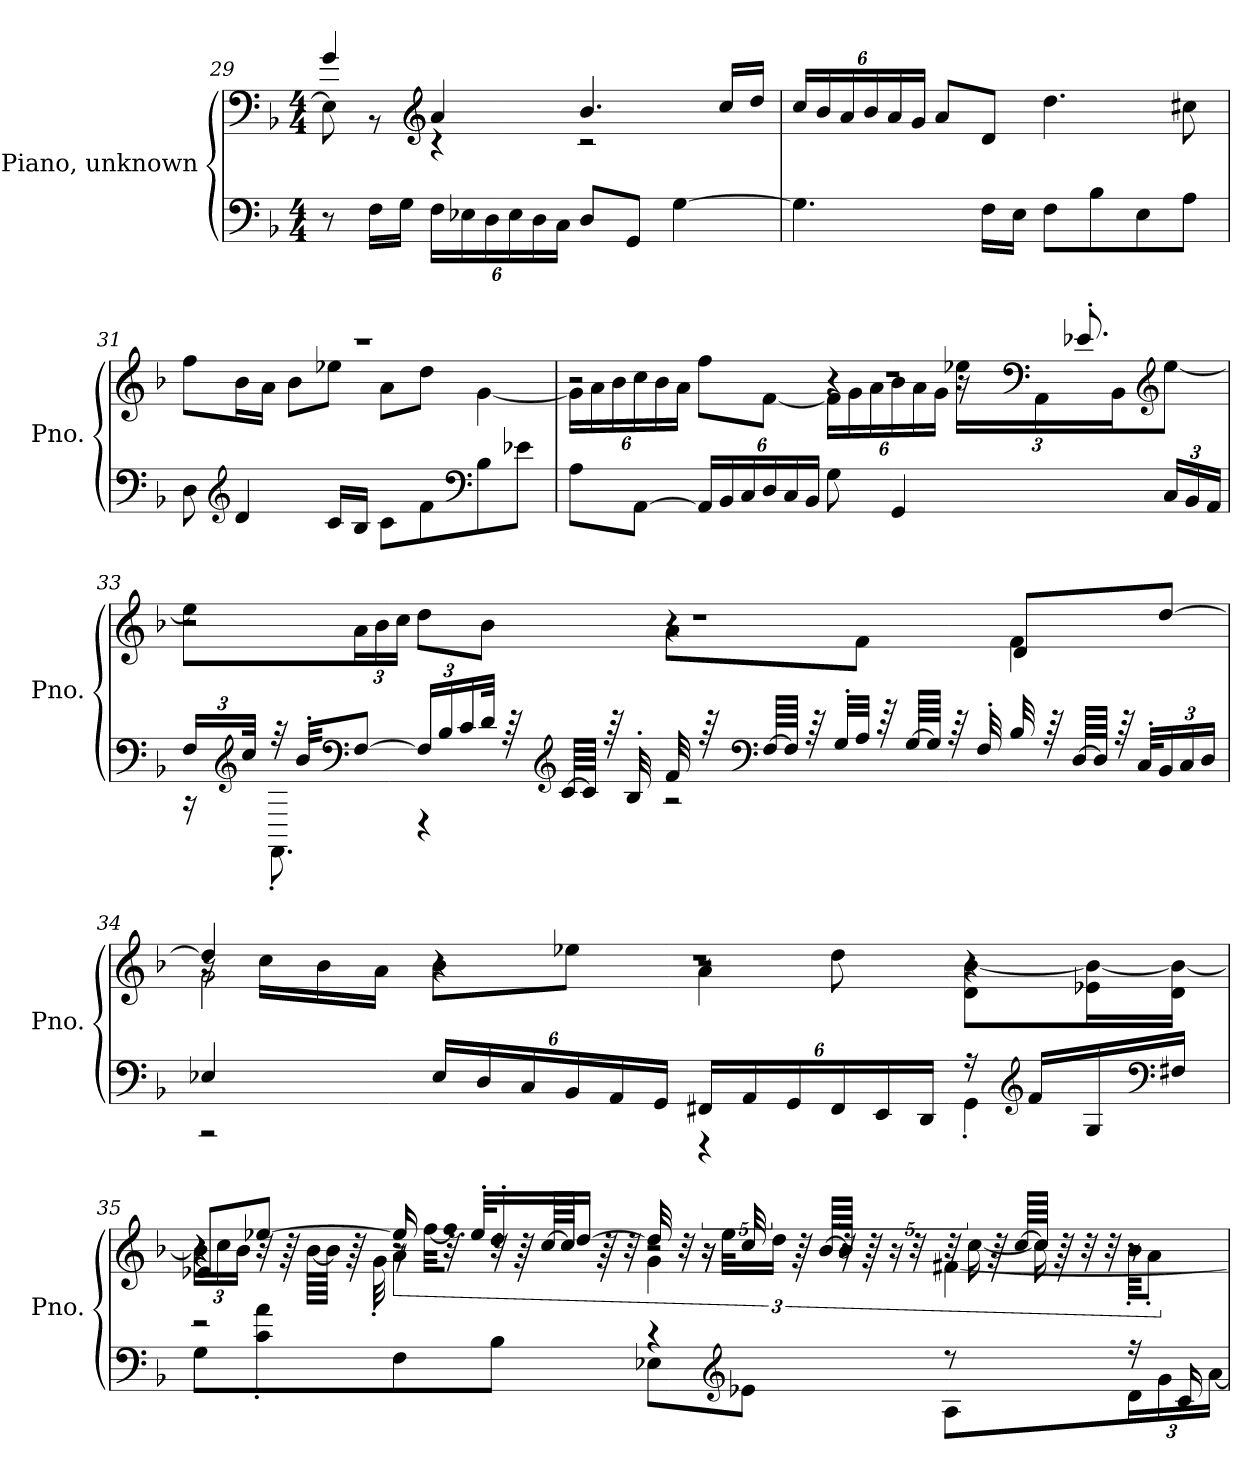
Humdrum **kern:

**kern	**kern
*part1	*part1
*staff2	*staff1
*I"Piano, unknown	*
*I'Pno.	*
*clefF4	*clefF4
*k[b-]	*k[b-]
*M4/4	*M4/4
=29	=29
*	*^
8r	4g/	8E-\]
16F\LL	.	8r
16G\JJ	.	.
*	*clefG2	*
*Xbrackettup	*	*
24F\LL	4a/	4r
24E-X\	.	.
24D\	.	.
24E-\	.	.
24D\	.	.
24C\JJ	.	.
8D/L	4.b-/	2r
8GG/J	.	.
[4G\	.	.
.	16cc/LL	.
.	16dd/JJ	.
*	*v	*v
=30	=30
*	*Xbrackettup
4.G\]	24cc/LL
.	24b-/
.	24a/
.	24b-/
.	24a/
.	24g/JJ
.	8a/L
16F\LL	8d/J
16E\JJ	.
8F\L	4.dd\
8B-\	.
8E\	.
8A\J	8cc#X\
!!LO:LB:g=z
=31	=31
*	*^
8D\	1r	8ff\L
*clefG2	*	*
4d/	.	16b-\L
.	.	16a\JJ
.	.	8b-\L
16c/LL	.	8ee-X\J
16B-/JJ	.	.
8c\L	.	8a\L
8f\	.	8dd\J
*clefF4	*	*
8B-\	.	[4g\
8e-X\J	.	.
=32	=32	=32
*	*	*^
8A\L	1r	24g\LL]	2r
.	.	24a\	.
.	.	24b-\	.
[8AA\J	.	24cc\	.
.	.	24b-\	.
.	.	24a\JJ	.
24AA/LL]	.	8ff\L	.
24BB-/	.	.	.
24C/	.	.	.
24D/	.	[8f\J	.
24C/	.	.	.
24BB-/JJ	.	.	.
8G\	.	24f\LL]	4r
.	.	24g\	.
.	.	24a\	.
4GG/	.	24b-\	.
.	.	24a\	.
.	.	24g\JJ	.
.	.	24ee-X\LL	16r
*	*clefF4	*	*
.	.	24AA\	.
.	.	.	8.e-X'/
.	.	24BB-\J	.
*	*clefG2	*	*
24C/LL	.	[8ee-\J	.
24BB-/	.	.	.
24AA/JJ	.	.	.
!!LO:PB:g=z	!!	!!
=33	=33	=33	=33
*^	*	*	*
24F/LL	16r	1r	8ee-\L]	2r
*clefG2	*	*	*	*
48cc/JJk	.	.	.	.
32r	8.FF'\	.	.	.
32b-'/KKL	.	.	.	.
*clefF4	*	*	*	*
[8F/J	.	.	24a\L	.
.	.	.	24b-\	.
.	.	.	24cc\JJ	.
24F/LL]	4r	.	8dd\L	.
24B-/	.	.	.	.
24c/	.	.	.	.
32d/JJk	.	.	8b-\J	.
64r	.	.	.	.
*clefG2	*	*	*	*
[64c/LLLL	.	.	.	.
64c/JJJJ]	.	.	.	.
64r	.	.	.	.
32B-'/	.	.	.	.
32f/	2r	.	8a\L	4r
64r	.	.	.	.
*clefF4	*	*	*	*
[64F/LLLL	.	.	.	.
64F/JJJJ]	.	.	.	.
64r	.	.	.	.
32G'/LLL	.	.	.	.
32A/JJJ	.	.	8f\J	.
64r	.	.	.	.
[64G/LLLL	.	.	.	.
64G/JJJJ]	.	.	.	.
64r	.	.	.	.
32F'/	.	.	.	.
32B-/	.	.	4f\	8d/L
64r	.	.	.	.
[64D/LLLL	.	.	.	.
64D/JJJJ]	.	.	.	.
64r	.	.	.	.
32C'/KLL	.	.	.	.
24BB-/	.	.	.	[8dd/J
24C/	.	.	.	.
24D/JJ	.	.	.	.
!!LO:LB:g=z
=34	=34	=34	=34	=34
*	*	*	*	*^
4E-X/	2r	1r	16r	4dd/]	2g\
.	.	.	16cc\LL	.	.
.	.	.	16b-\	.	.
.	.	.	16a\JJ	.	.
24E-/LL	.	.	8b-\L	4r	.
24D/	.	.	.	.	.
24C/	.	.	.	.	.
24BB-/	.	.	8ee-X\J	.	.
24AA/	.	.	.	.	.
24GG/JJ	.	.	.	.	.
24FF#X/LL	4r	.	8r	2r	4a\
24AA/	.	.	.	.	.
24GG/	.	.	.	.	.
24FF#/	.	.	8dd\	.	.
24EE/	.	.	.	.	.
24DD/JJ	.	.	.	.	.
16r	4GG'\	.	8d\ [8b-\L	.	4r
*clefG2	*	*	*	*	*
16f/LL	.	.	.	.	.
16G/	.	.	16e-X\ 16b-\_L	.	.
*clefF4	*	*	*	*	*
16F#X/JJ	.	.	16d\ 16b-\_JJ	.	.
!!LO:LB:g=z	!!	!!	!!
=35	=35	=35	=35	=35	=35
2r	8G\L	4r	24b-\LL]	8e-X/L	4r
.	.	.	24cc\	.	.
.	.	.	24b-\JJ	.	.
.	8c\' 8a\'	.	32r	[8ee-X/J	.
.	.	.	64r	.	.
.	.	.	[64b-\LLLL	.	.
.	.	.	64b-\JJJJ]	.	.
.	.	.	64r	.	.
.	.	.	32g'\	.	.
*	*	*	*brackettup	*	*
.	8F\	8r	24r	16ee-/]	4a\
.	.	.	[48ff\KKL	.	.
.	.	.	8.ff\J]	32r	.
.	.	.	.	32ee-'/KLL	.
.	8B-\J	32r	.	16dd'/	.
.	.	64r	.	.	.
.	.	[64cc/LLLL	.	.	.
.	.	64cc/JJJJ]	.	[16dd/JJ	.
.	.	64r	.	.	.
.	.	32r	.	.	.
4r	8E-X\L	2r	20r	32dd/]	4g\
.	.	.	.	32r	.
.	.	.	40ee-\KLL	.	.
.	.	.	.	16r	.
.	.	.	20dd\JJ	.	.
*clefG2	*	*	*	*	*
.	8e-X\J	.	40r	32cc/	.
.	.	.	20r	.	.
.	.	.	.	64r	.
.	.	.	.	[64b-/LLLL	.
.	.	.	.	64b-/JJJJ]	.
.	.	.	[20cc\	.	.
.	.	.	.	64r	.
.	.	.	.	32r	.
8r	8A\L	.	16cc\]	32r	[4f#X\
.	.	.	.	64r	.
.	.	.	.	[64cc/LLLL	.
.	.	.	32r	64cc/JJJJ]	.
.	.	.	.	64r	.
.	.	.	32b-'\KKL	32r	.
16r	24d\L	.	8a'\J	8r	.
.	24g\	.	.	.	.
16c/	.	.	.	.	.
.	[24a\JJ	.	.	.	.
*v	*v	*	*	*	*
*	*v	*v	*v	*v
=	=
*-	*-
